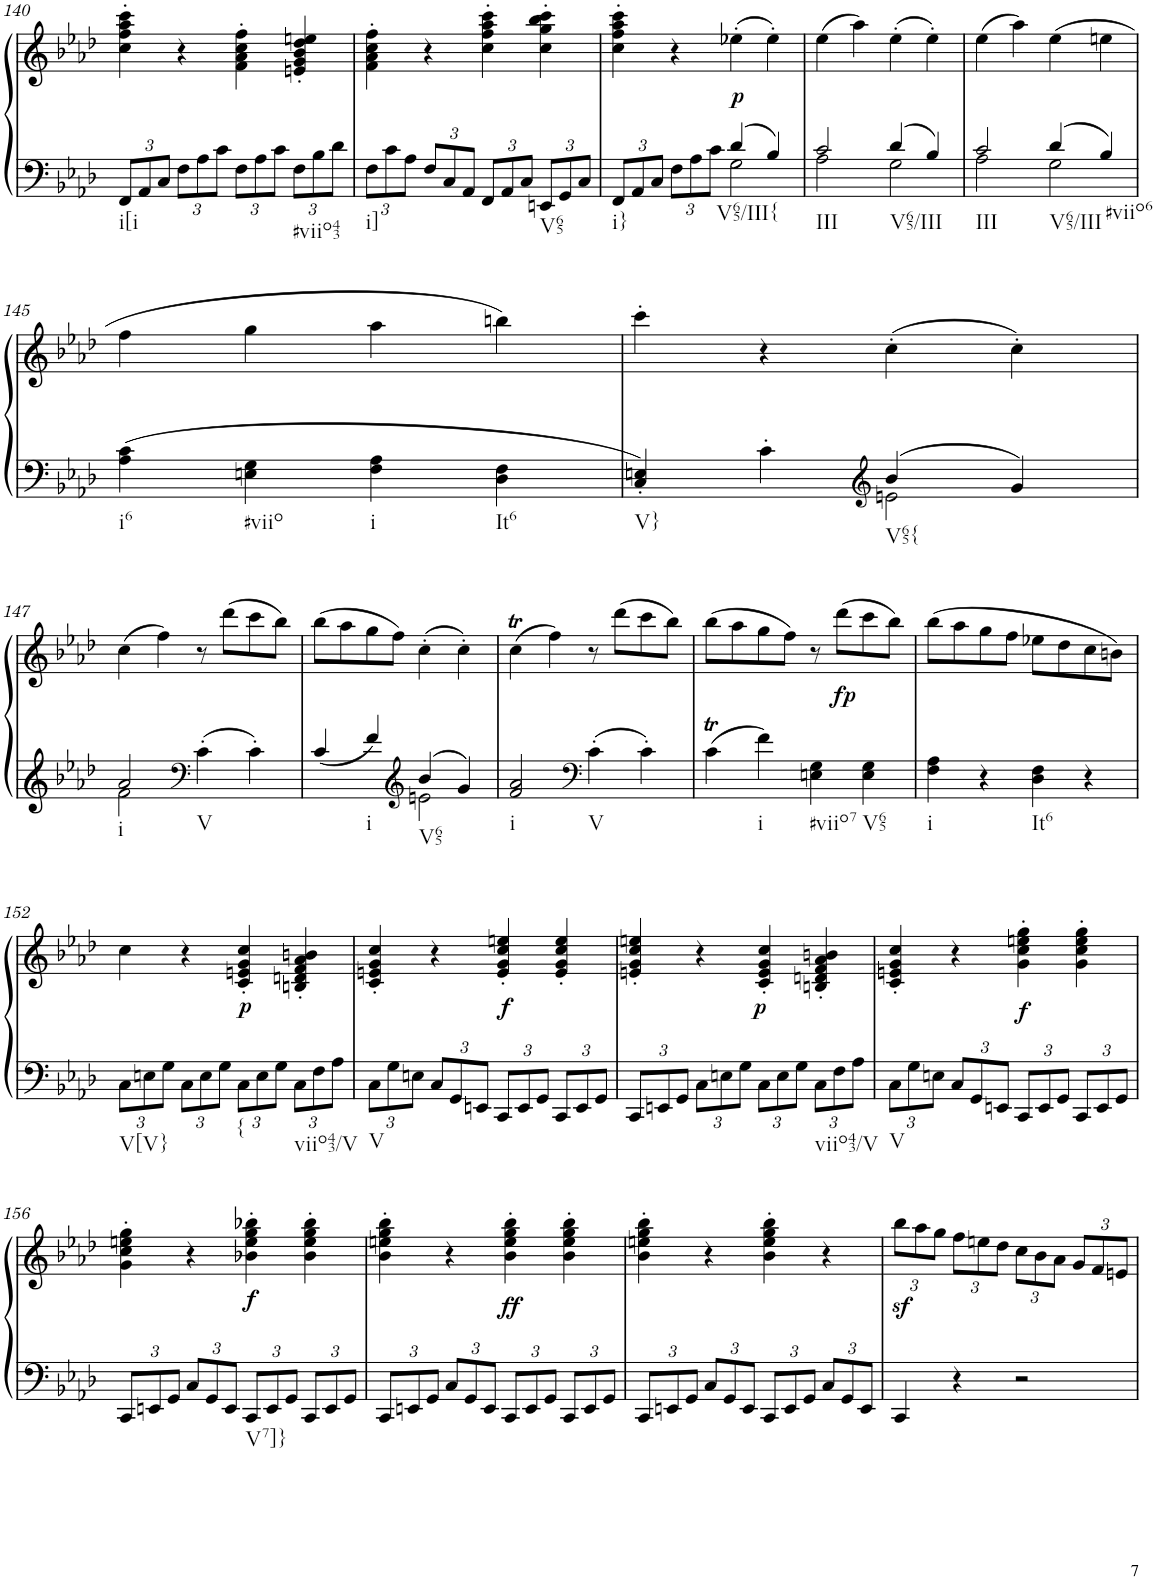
**kern	**kern	**dynam
*part1	*part1	*part1
*staff2	*staff1	*staff1/2
*I"Piano	*	*
*I'Pno.	*	*
!!LO:PB:g=z
*clefF4	*clefG2	*
*k[b-e-a-d-]	*k[b-e-a-d-]	*
*A-:	*A-:	*
*M2/2	*M2/2	*
*met(c|)	*met(c|)	*
*Xbrackettup	*	*
=140	=140	=140
!LO:TX:b:t=i[i	!	!
12FF/L	4cc\' 4ff\' 4aa-\' 4ccc\'	.
12AA-/	.	.
12C/J	.	.
12F\L	4r	.
12A-\	.	.
12c\J	.	.
12F\L	4f\' 4a-\' 4cc\' 4ff\'	.
12A-\	.	.
12c\J	.	.
!LO:TX:b:t=#viio43	!	!
12F\L	4en/' 4g/' 4b-/' 4dd-/' 4een/'	.
12B-\	.	.
12d-\J	.	.
=141	=141	=141
!LO:TX:b:t=i]	!	!
12F\L	4f\' 4a-\' 4cc\' 4ff\'	.
12c\	.	.
12A-\J	.	.
12F/L	4r	.
12C/	.	.
12AA-/J	.	.
12FF/L	4cc\' 4ff\' 4aa-\' 4ccc\'	.
12AA-/	.	.
12C/J	.	.
!LO:TX:b:t=V65	!	!
12EEn/L	4cc\' 4gg\' 4bb-\' 4ccc\'	.
12GG/	.	.
12C/J	.	.
=142	=142	=142
*^	*	*
!LO:TX:b:t=i}	!	!	!
12FF/L	2ryy	4cc\' 4ff\' 4aa-\' 4ccc\'	.
12AA-/	.	.	.
12C/J	.	.	.
12F\L	.	4r	.
12A-\	.	.	.
12c\J	.	.	.
!LO:TX:b:t=V65/III{	!	!	!
!	!	!	!LO:DY:b
4d-/	2G\	(4ee-X'\	p
4B-/	.	4ee-'\)	.
=143	=143	=143	=143
!LO:TX:b:t=III	!	!	!
2c/	2A-\	(4ee-\	.
.	.	4aa-\)	.
!LO:TX:b:t=V65/III	!	!	!
4d-/	2G\	(4ee-'\	.
4B-/	.	4ee-'\)	.
=144	=144	=144	=144
!LO:TX:b:t=III	!	!	!
2c/	2A-\	(4ee-\	.
.	.	4aa-\)	.
!LO:TX:b:t=V65/III	!	!	!
4d-/	2G\	(4ee-\	.
!LO:TX:b:t=#viio6	!	!	!
4B-/	.	4een\	.
*v	*v	*	*
!!LO:LB:g=z
=145	=145	=145
!LO:TX:b:t=i6	!	!
4A-\ 4c\	4ff\	.
!LO:TX:b:t=#viio	!	!
4En\ 4G\	4gg\	.
!LO:TX:b:t=i	!	!
4F\ 4A-\	4aa-\	.
!LO:TX:b:t=It6	!	!
4D-\ 4F\	4bbn\)	.
=146	=146	=146
*^	*	*
!LO:TX:b:t=V}	!	!	!
4C/' 4En/'	2ryy	4ccc'\	.
4c'\	.	4r	.
*clefG2	*	*	*
!LO:TX:b:t=V65{	!	!	!
4b-/	2en\	(4cc'\	.
4g/	.	4cc'\)	.
!!LO:LB:g=z
=147	=147	=147	=147
!LO:TX:b:t=i	!	!	!
2a-/	2f\	(4cc\	.
.	.	4ff\)	.
*clefF4	*	*	*
!LO:TX:b:t=V	!	!	!
4c'>\	2ryy	8r	.
.	.	(8ddd-\L	.
4c'>\	.	8ccc\	.
.	.	8bb-\J)	.
=148	=148	=148	=148
4c/	2ryy	(8bb-\L	.
.	.	8aa-\	.
!LO:TX:b:t=i	!	!	!
4f/	.	8gg\	.
.	.	8ff\J)	.
*clefG2	*	*	*
!LO:TX:b:t=V65	!	!	!
4b-/	2en\	(4cc'\	.
4g/	.	4cc'\)	.
*v	*v	*	*
=149	=149	=149
!LO:TX:b:t=i	!	!
2f/ 2a-/	(4cct\	.
.	4ff\)	.
*clefF4	*	*
!LO:TX:b:t=V	!	!
4c'\	8r	.
.	(8ddd-\L	.
4c'\	8ccc\	.
.	8bb-\J)	.
=150	=150	=150
4ct\	(8bb-\L	.
.	8aa-\	.
!LO:TX:b:t=i	!	!
4f\	8gg\	.
.	8ff\J)	.
!LO:TX:b:t=#viio7	!	!
4En\ 4G\	8r	.
!	!	!LO:DY:b
.	(8ddd-\L	fp
!LO:TX:b:t=V65	!	!
4E\ 4G\	8ccc\	.
.	8bb-\J)	.
=151	=151	=151
!LO:TX:b:t=i	!	!
4F\ 4A-\	(8bb-\L	.
.	8aa-\	.
4r	8gg\	.
.	8ff\J	.
!LO:TX:b:t=It6	!	!
4D-\ 4F\	8ee-X\L	.
.	8dd-\	.
4r	8cc\	.
.	8bn\J)	.
!!LO:LB:g=z
=152	=152	=152
!LO:TX:b:t=V[V}	!	!
12C\L	4cc\	.
12En\	.	.
12G\J	.	.
12C\L	4r	.
12E\	.	.
12G\J	.	.
!LO:TX:b:t={	!	!
!	!	!LO:DY:b
12C\L	4c/' 4en/' 4g/' 4cc/'	p
12E\	.	.
12G\J	.	.
!LO:TX:b:t=viio43/V	!	!
12C\L	4Bn/' 4dn/' 4f/' 4a-/' 4bn/'	.
12F\	.	.
12A-\J	.	.
=153	=153	=153
!LO:TX:b:t=V	!	!
12C\L	4c/' 4en/' 4g/' 4cc/'	.
12G\	.	.
12En\J	.	.
12C/L	4r	.
12GG/	.	.
12EEn/J	.	.
!	!	!LO:DY:b
12CC/L	4e/' 4g/' 4cc/' 4een/'	f
12EE/	.	.
12GG/J	.	.
12CC/L	4e/' 4g/' 4cc/' 4ee/'	.
12EE/	.	.
12GG/J	.	.
=154	=154	=154
*	*^	*
12CC/L	4en/' 4g/' 4cc/' 4een/'	3..ryy	.
12EEn/	.	.	.
12GG/J	.	.	.
12C\L	4r	.	.
12En\	.	.	.
12G\J	.	.	.
12C\L	4c/' 4e/' 4g/' 4cc/'	.	.
!	!	!	!LO:DY:b
12E\	.	3ryy	p
12G\J	.	.	.
!LO:TX:b:t=viio43/V	!	!	!
12C\L	4Bn/' 4dn/' 4f/' 4a-/' 4bn/'	.	.
12F\	.	.	.
12A-\J	.	12ryy	.
=155	=155	=155	=155
!LO:TX:b:t=V	!	!	!
*	*v	*v	*
12C\L	4c/' 4en/' 4g/' 4cc/'	.
12G\	.	.
12En\J	.	.
12C/L	4r	.
12GG/	.	.
12EEn/J	.	.
!	!	!LO:DY:a=2
12CC/L	4g\' 4cc\' 4een\' 4gg\'	f
12EE/	.	.
12GG/J	.	.
12CC/L	4g\' 4cc\' 4ee\' 4gg\'	.
12EE/	.	.
12GG/J	.	.
!!LO:LB:g=z
=156	=156	=156
12CC/L	4g\' 4cc\' 4een\' 4gg\'	.
12EEn/	.	.
12GG/J	.	.
12C/L	4r	.
12GG/	.	.
12EE/J	.	.
!LO:TX:b:t=V7]}	!	!
!	!	!LO:DY:b
12CC/L	4b-X\' 4ee\' 4gg\' 4bb-X\'	f
12EE/	.	.
12GG/J	.	.
12CC/L	4b-\' 4ee\' 4gg\' 4bb-\'	.
12EE/	.	.
12GG/J	.	.
=157	=157	=157
12CC/L	4b-\' 4een\' 4gg\' 4bb-\'	.
12EEn/	.	.
12GG/J	.	.
12C/L	4r	.
12GG/	.	.
12EE/J	.	.
!	!	!LO:DY:b
12CC/L	4b-\' 4ee\' 4gg\' 4bb-\'	ff
12EE/	.	.
12GG/J	.	.
12CC/L	4b-\' 4ee\' 4gg\' 4bb-\'	.
12EE/	.	.
12GG/J	.	.
=158	=158	=158
12CC/L	4b-\' 4een\' 4gg\' 4bb-\'	.
12EEn/	.	.
12GG/J	.	.
12C/L	4r	.
12GG/	.	.
12EE/J	.	.
12CC/L	4b-\' 4ee\' 4gg\' 4bb-\'	.
12EE/	.	.
12GG/J	.	.
12C/L	4r	.
12GG/	.	.
12EE/J	.	.
=159	=159	=159
*	*Xbrackettup	*
4CC/	12bb-z<\L	.
.	12aa-\	.
.	12gg\J	.
4r	12ff\L	.
.	12een\	.
.	12dd-\J	.
2r	12cc\L	.
.	12b-\	.
.	12a-\J	.
.	12g/L	.
.	12f/	.
.	12en/J	.
=	=	=
*-	*-	*-
